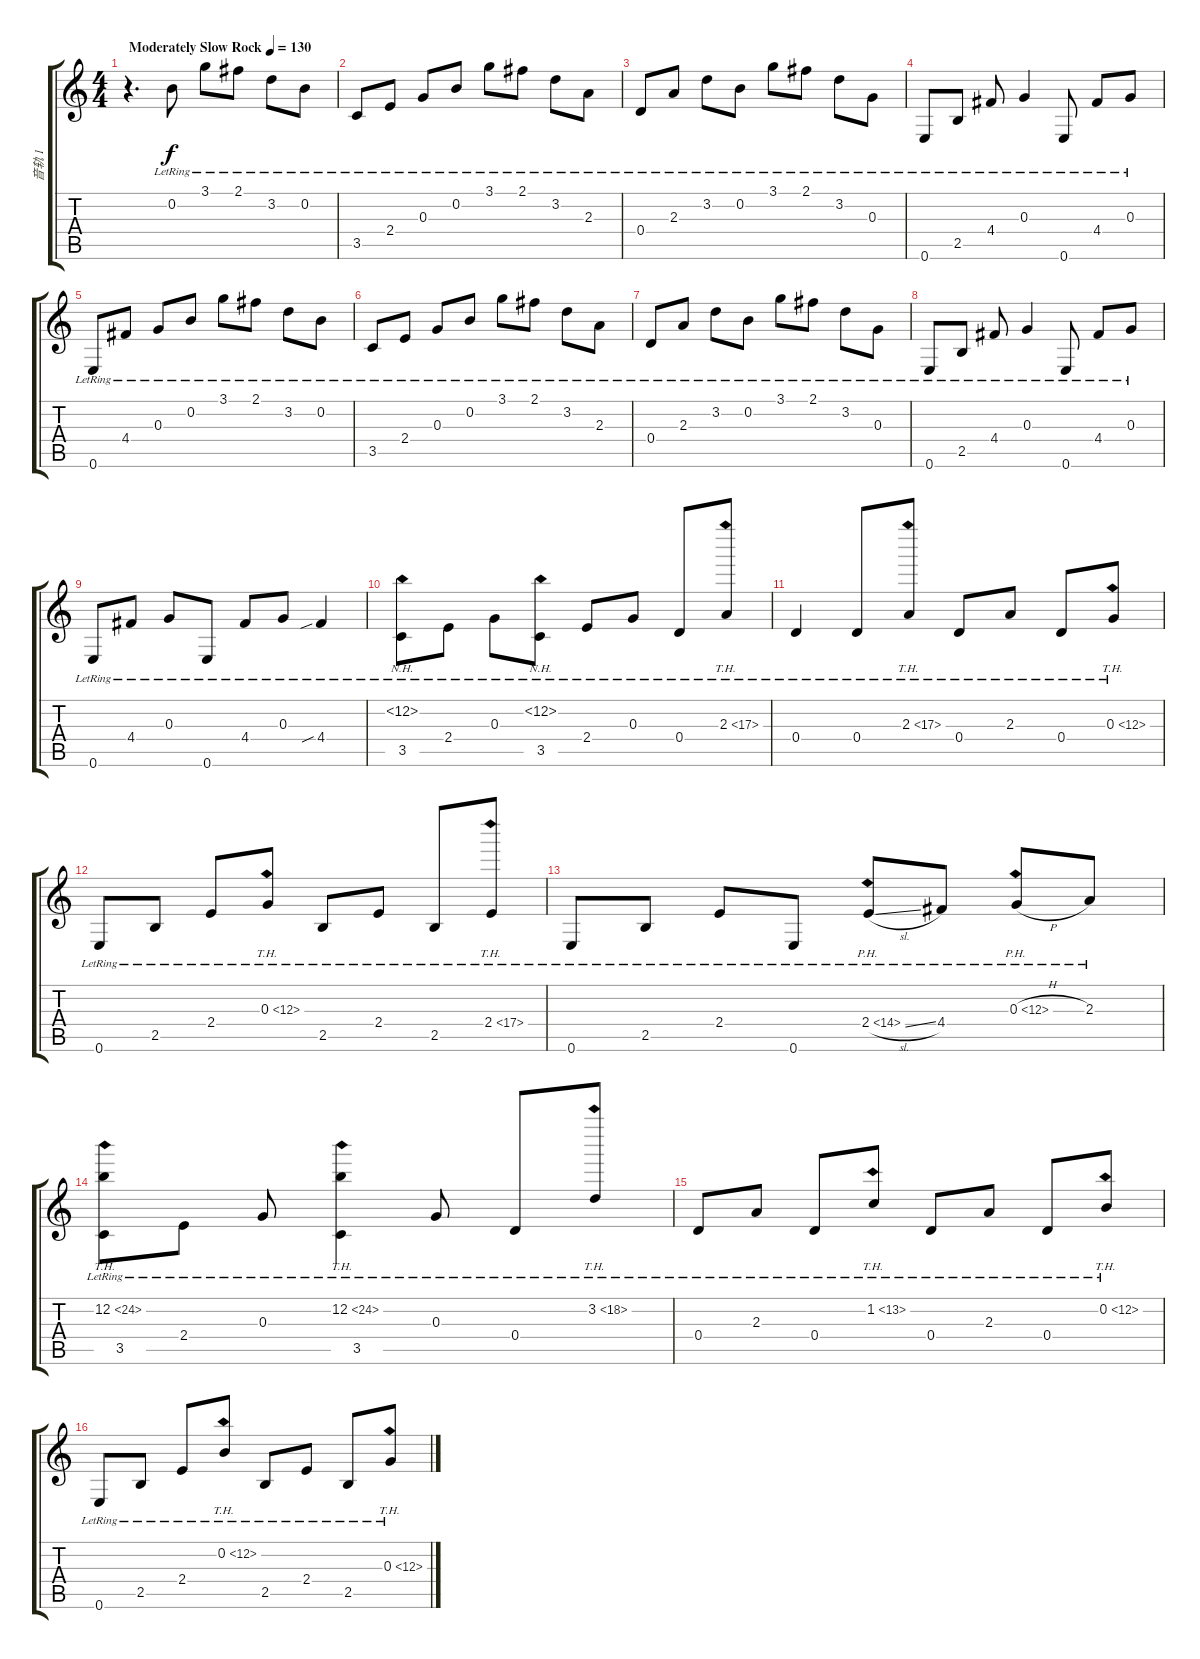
\track ("音轨 1" "音轨 1") {instrument acousticguitarsteel}
\staff {score tabs}
\tuning (E4 B3 G3 D3 A2 E2) {hide}
\ts (4 4)
\tempo (130 "Moderately Slow Rock")
\clef g2
\ks c
r.4{d dy f instrument acousticguitarsteel} 0.2{lr}.8 3.1{lr}.8 2.1{lr}.8 3.2{lr}.8 0.2{lr}.8 |
3.5{lr}.8 2.4{lr}.8 0.3{lr}.8 0.2{lr}.8 3.1{lr}.8 2.1{lr}.8 3.2{lr}.8 2.3{lr}.8 |
0.4{lr}.8 2.3{lr}.8 3.2{lr}.8 0.2{lr}.8 3.1{lr}.8 2.1{lr}.8 3.2{lr}.8 0.3{lr}.8 |
0.6{lr}.8 2.5{lr}.8 4.4{lr}.8 0.3{lr}.4 0.6{lr}.8 4.4{lr}.8 0.3{lr}.8 |
0.6{lr}.8 4.4{lr}.8 0.3{lr}.8 0.2{lr}.8 3.1{lr}.8 2.1{lr}.8 3.2{lr}.8 0.2{lr}.8 |
3.5{lr}.8 2.4{lr}.8 0.3{lr}.8 0.2{lr}.8 3.1{lr}.8 2.1{lr}.8 3.2{lr}.8 2.3{lr}.8 |
0.4{lr}.8 2.3{lr}.8 3.2{lr}.8 0.2{lr}.8 3.1{lr}.8 2.1{lr}.8 3.2{lr}.8 0.3{lr}.8 |
0.6{lr}.8 2.5{lr}.8 4.4{lr}.8 0.3{lr}.4 0.6{lr}.8 4.4{lr}.8 0.3{lr}.8 |
0.6{lr}.8 4.4{lr}.8 0.3{lr}.8 0.6{lr}.8 4.4{lr}.8 0.3{lr}.8 4.4{sib lr}.4 |
(12.2{nh lr} 3.5{lr}).8 2.4{lr}.8 0.3{lr}.8 (12.2{nh lr} 3.5{lr}).8 2.4{lr}.8 0.3{lr}.8 0.4{lr}.8 2.3{th 15 lr}.8 |
0.4{lr}.4 0.4{lr}.8 2.3{th 15 lr}.8 0.4{lr}.8 2.3{lr}.8 0.4{lr}.8 0.3{th 12 lr}.8 |
0.6{lr}.8 2.5{lr}.8 2.4{lr}.8 0.3{th 12 lr}.8 2.5{lr}.8 2.4{lr}.8 2.5{lr}.8 2.4{th 15 lr}.8 |
0.6{lr}.8 2.5{lr}.8 2.4{lr}.8 0.6{lr}.8 2.4{ph 12 sl lr}.8 4.4{lr}.8 0.3{ph 12 h lr}.8 2.3{lr}.8 |
(12.2{th 12 lr} 3.5{lr}).8 2.4{lr}.8 0.3{lr}.8 (12.2{th 12 lr} 3.5{lr}).4 0.3{lr}.8 0.4{lr}.8 3.2{th 15 lr}.8 |
0.4{lr}.8 2.3{lr}.8 0.4{lr}.8 1.2{th 12 lr}.8 0.4{lr}.8 2.3{lr}.8 0.4{lr}.8 0.2{th 12 lr}.8 |
0.6{lr}.8 2.5{lr}.8 2.4{lr}.8 0.2{th 12 lr}.8 2.5{lr}.8 2.4{lr}.8 2.5{lr}.8 0.3{th 12 lr}.8
